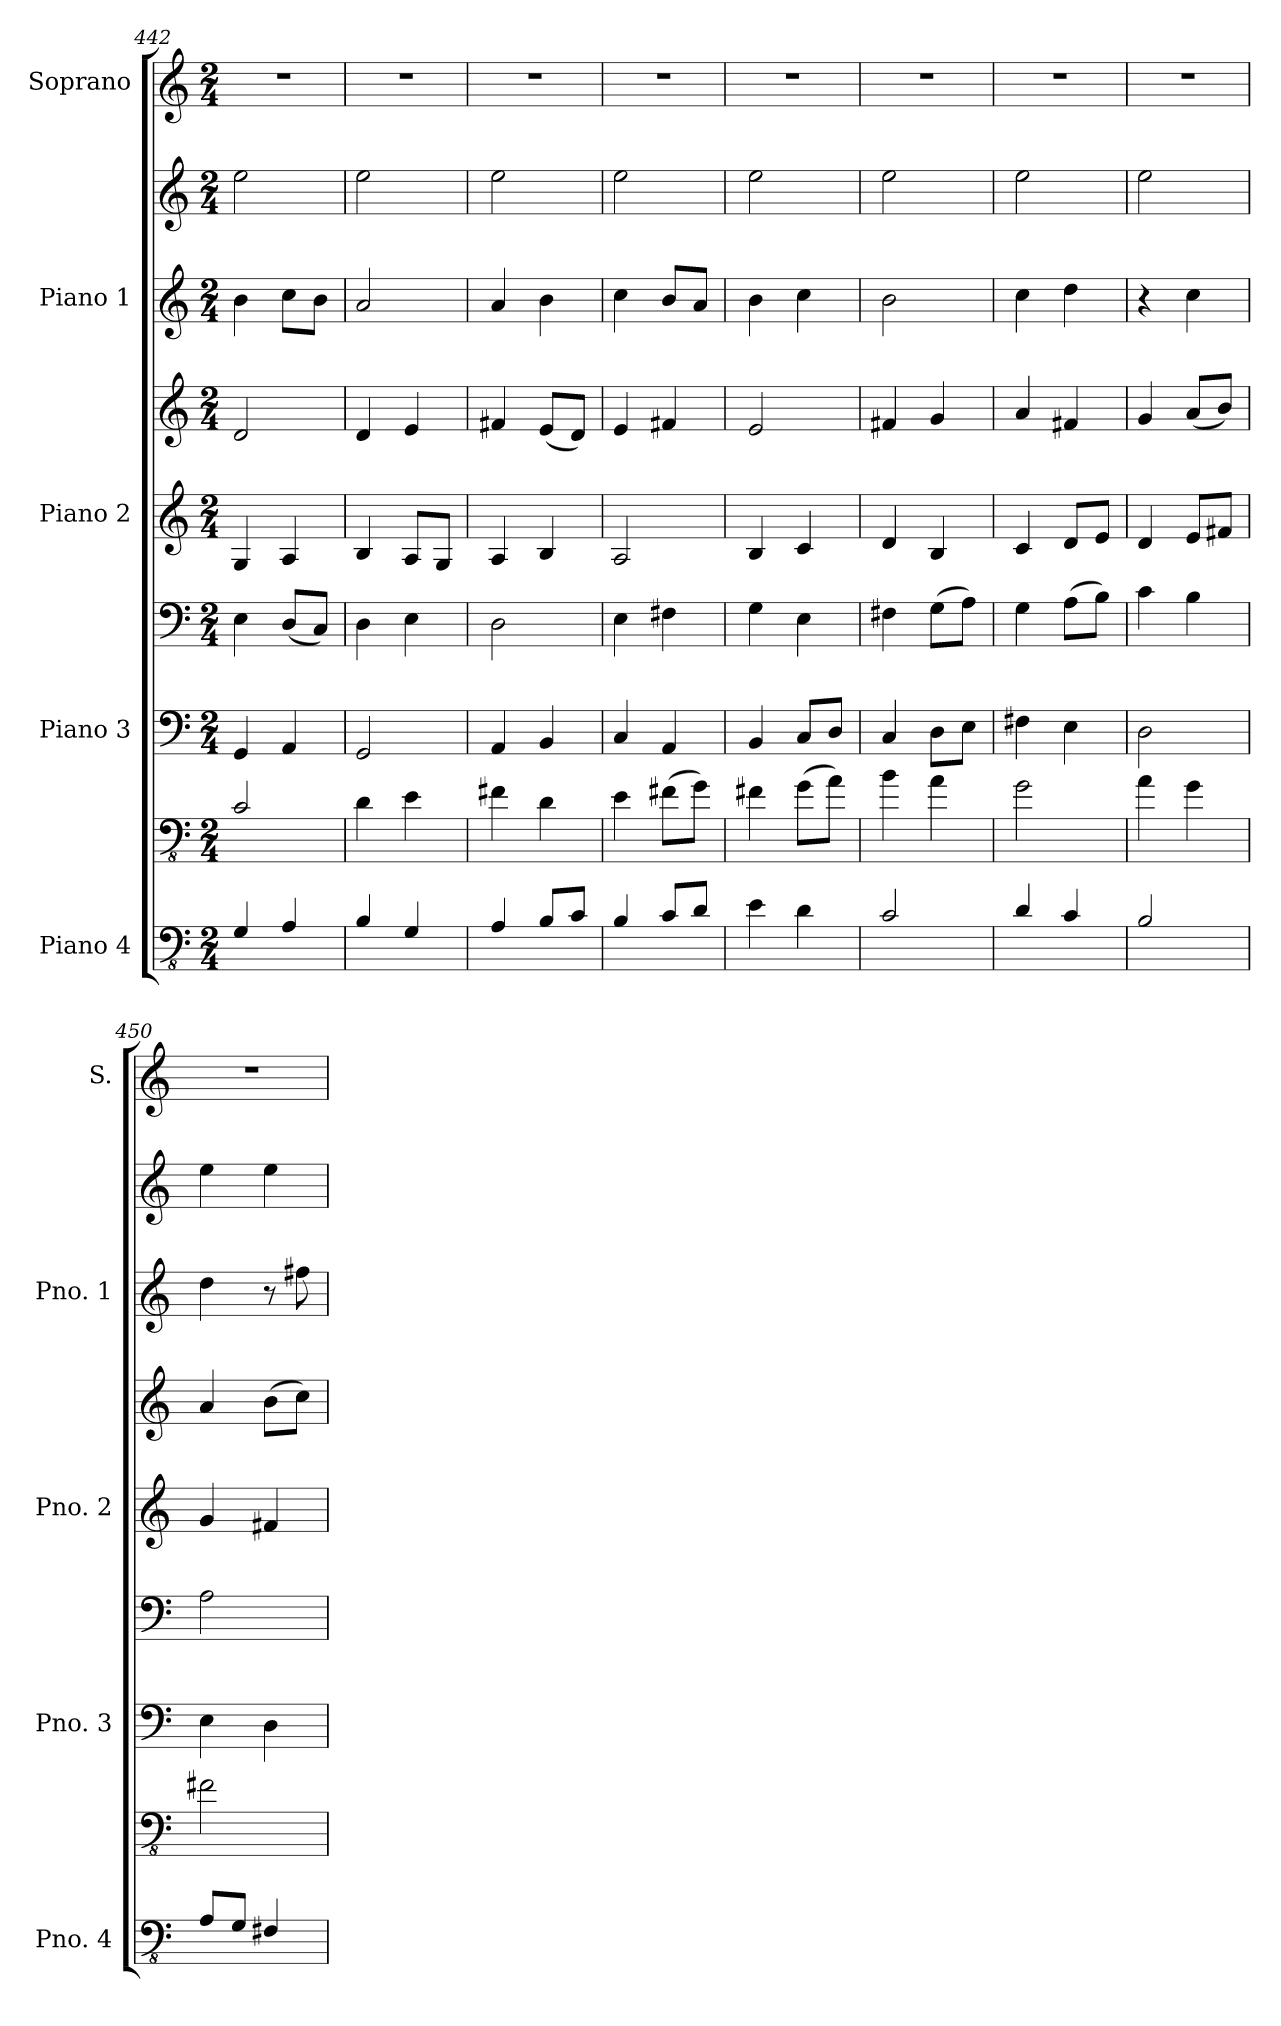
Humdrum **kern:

**kern	**kern	**kern	**kern	**kern	**kern	**kern	**kern	**kern
*part5	*part5	*part4	*part4	*part3	*part3	*part2	*part2	*part1
*staff9	*staff8	*staff7	*staff6	*staff5	*staff4	*staff3	*staff2	*staff1
*I"Piano 4	*	*I"Piano 3	*	*I"Piano 2	*	*I"Piano 1	*	*I"Soprano
*I'Pno. 4	*	*I'Pno. 3	*	*I'Pno. 2	*	*I'Pno. 1	*	*I'S.
*clefFv4	*clefFv4	*clefF4	*clefF4	*clefG2	*clefG2	*clefG2	*clefG2	*clefG2
*ITrd7c12	*ITrd7c12	*	*	*	*	*	*	*
*k[]	*k[]	*k[]	*k[]	*k[]	*k[]	*k[]	*k[]	*k[]
*C:	*C:	*C:	*C:	*C:	*C:	*C:	*C:	*C:
*M2/4	*M2/4	*M2/4	*M2/4	*M2/4	*M2/4	*M2/4	*M2/4	*M2/4
=442	=442	=442	=442	=442	=442	=442	=442	=442
4GGG/	2CC/	4GG/	4E\	4G/	2d/	4b\	2ee\	2r
4AAA/	.	4AA/	(8D/L	4A/	.	8cc\L	.	.
.	.	.	8C/J)	.	.	8b\J	.	.
=443	=443	=443	=443	=443	=443	=443	=443	=443
4BBB/	4DD\	2GG/	4D\	4B/	4d/	2a/	2ee\	2r
4GGG/	4EE\	.	4E\	8A/L	4e/	.	.	.
.	.	.	.	8G/J	.	.	.	.
=444	=444	=444	=444	=444	=444	=444	=444	=444
4AAA/	4FF#X\	4AA/	2D\	4A/	4f#X/	4a/	2ee\	2r
8BBB/L	4DD\	4BB/	.	4B/	(8e/L	4b\	.	.
8CC/J	.	.	.	.	8d/J)	.	.	.
=445	=445	=445	=445	=445	=445	=445	=445	=445
4BBB/	4EE\	4C/	4E\	2A/	4e/	4cc\	2ee\	2r
8CC/L	(8FF#X\L	4AA/	4F#X\	.	4f#X/	8b/L	.	.
8DD/J	8GG\J)	.	.	.	.	8a/J	.	.
=446	=446	=446	=446	=446	=446	=446	=446	=446
4EE\	4FF#X\	4BB/	4G\	4B/	2e/	4b\	2ee\	2r
4DD\	(8GG\L	8C/L	4E\	4c/	.	4cc\	.	.
.	8AA\J)	8D/J	.	.	.	.	.	.
!!LO:PB:g=z
=447	=447	=447	=447	=447	=447	=447	=447	=447
2CC/	4BB\	4C/	4F#X\	4d/	4f#X/	2b\	2ee\	2r
.	4AA\	8D\L	(8G\L	4B/	4g/	.	.	.
.	.	8E\J	8A\J)	.	.	.	.	.
=448	=448	=448	=448	=448	=448	=448	=448	=448
4DD/	2GG\	4F#X\	4G\	4c/	4a/	4cc\	2ee\	2r
4CC/	.	4E\	(8A\L	8d/L	4f#X/	4dd\	.	.
.	.	.	8B\J)	8e/J	.	.	.	.
=449	=449	=449	=449	=449	=449	=449	=449	=449
2BBB/	4AA\	2D\	4c\	4d/	4g/	4r	2ee\	2r
.	4GG\	.	4B\	8e/L	(8a/L	4cc\	.	.
.	.	.	.	8f#X/J	8b/J)	.	.	.
=450	=450	=450	=450	=450	=450	=450	=450	=450
8AAA/L	2FF#X\	4E\	2A\	4g/	4a/	4dd\	4ee\	2r
8GGG/J	.	.	.	.	.	.	.	.
4FFF#X/	.	4D\	.	4f#X/	(8b\L	8r	4ee\	.
.	.	.	.	.	8cc\J)	8ff#X\	.	.
=	=	=	=	=	=	=	=	=
*-	*-	*-	*-	*-	*-	*-	*-	*-
